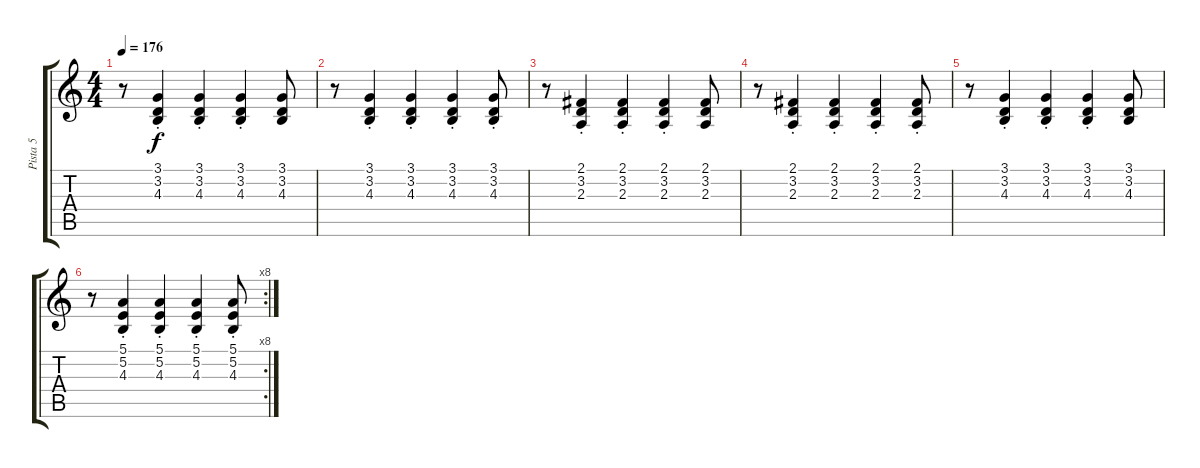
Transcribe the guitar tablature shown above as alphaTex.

\track ("Pista 5" "Pista 5") {instrument acousticgrandpiano}
\staff {score tabs}
\tuning (E4 B3 G3 D3 A2 E2) {hide}
\ts (4 4)
\tempo 176
\clef g2
\ks c
r.8{dy f} (3.1{st} 3.2{st} 4.3{st}).4 (3.1{st} 3.2{st} 4.3{st}).4 (3.1{st} 3.2{st} 4.3{st}).4 (3.1 3.2 4.3).8 |
r.8 (3.1{st} 3.2{st} 4.3{st}).4 (3.1{st} 3.2{st} 4.3{st}).4 (3.1{st} 3.2{st} 4.3{st}).4 (3.1{st} 3.2{st} 4.3{st}).8 |
r.8 (2.1{st} 3.2{st} 2.3{st}).4 (2.1{st} 3.2{st} 2.3{st}).4 (2.1{st} 3.2{st} 2.3{st}).4 (2.1 3.2 2.3).8 |
r.8 (2.1{st} 3.2{st} 2.3{st}).4 (2.1{st} 3.2{st} 2.3{st}).4 (2.1{st} 3.2{st} 2.3{st}).4 (2.1{st} 3.2{st} 2.3{st}).8 |
r.8 (3.1{st} 3.2{st} 4.3{st}).4 (3.1{st} 3.2{st} 4.3{st}).4 (3.1{st} 3.2{st} 4.3{st}).4 (3.1 3.2 4.3).8 |
\rc 8
r.8 (5.1{st} 5.2{st} 4.3{st}).4 (5.1{st} 5.2{st} 4.3{st}).4 (5.1{st} 5.2{st} 4.3{st}).4 (5.1{st} 5.2{st} 4.3{st}).8
